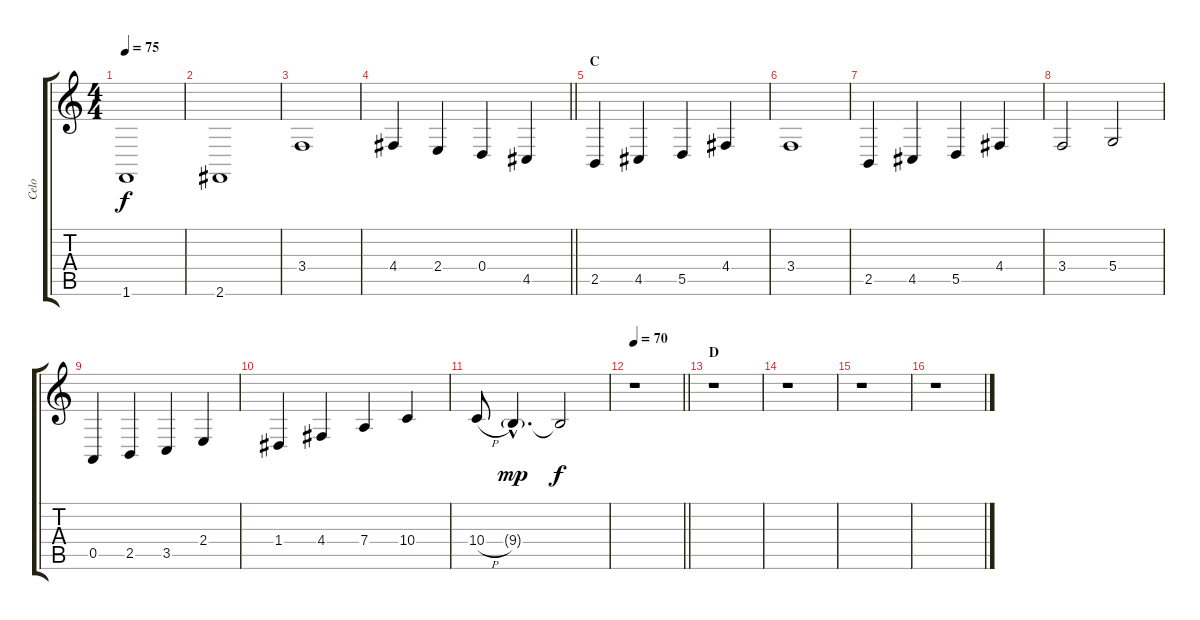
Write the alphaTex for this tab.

\track ("Celo" "Celo") {instrument cello}
\staff {score tabs}
\tuning (E4 B3 G3 D3 A2 E2) {hide}
\ts (4 4)
\tempo 75
\clef g2
\ks c
1.6.1{dy f} |
2.6.1 |
3.4.1 |
\barLineRight lightlight
4.4.4 2.4.4 0.4.4 4.5.4 |
\section ("" "C")
2.5.4 4.5.4 5.5.4 4.4.4 |
3.4.1 |
2.5.4 4.5.4 5.5.4 4.4.4 |
3.4.2 5.4.2 |
0.5.4 2.5.4 3.5.4 2.4.4 |
1.4.4 4.4.4 7.4.4 10.4.4 |
10.4{h}.8 9.4{g hac}.4{d dy mp} 9.4{t}.2{dy f} |
\tempo 70
\barLineRight lightlight
r.1 |
\section ("" "D")
r.1 |
r.1 |
r.1 |
r.1
